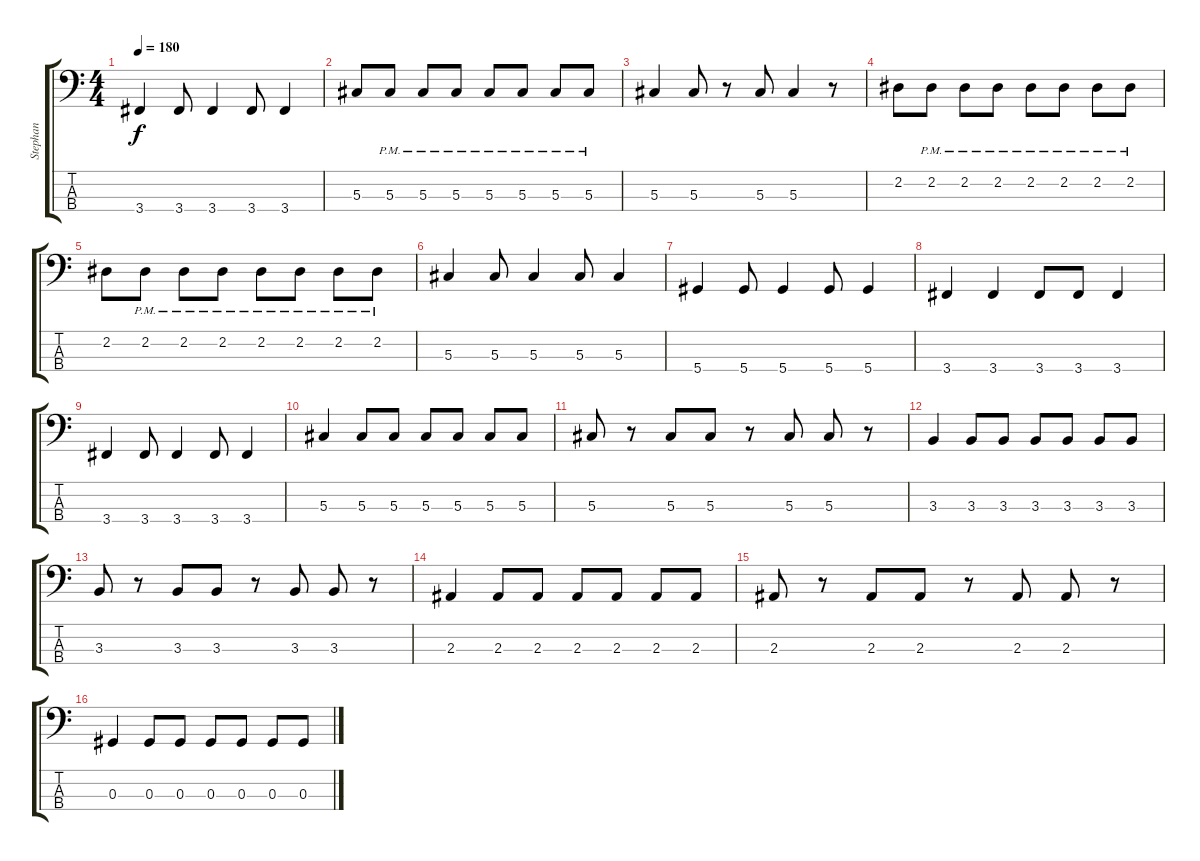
\track ("Stephan" "Stephan") {instrument electricbassfinger}
\staff {score tabs}
\tuning (Gb2 Db2 Ab1 Eb1) {hide}
\ts (4 4)
\tempo 180
\clef f4
\ks c
3.4.4{dy f} 3.4.8 3.4.4 3.4.8 3.4.4 |
5.3.8{volume 11} 5.3{pm}.8 5.3{pm}.8 5.3{pm}.8 5.3{pm}.8 5.3{pm}.8 5.3{pm}.8 5.3{pm}.8 |
5.3.4 5.3.8 r.8 5.3.8 5.3.4 r.8 |
2.2.8 2.2{pm}.8 2.2{pm}.8 2.2{pm}.8 2.2{pm}.8 2.2{pm}.8 2.2{pm}.8 2.2{pm}.8 |
2.2.8 2.2{pm}.8 2.2{pm}.8 2.2{pm}.8 2.2{pm}.8 2.2{pm}.8 2.2{pm}.8 2.2{pm}.8 |
5.3.4 5.3.8 5.3.4 5.3.8 5.3.4 |
5.4.4 5.4.8 5.4.4 5.4.8 5.4.4 |
3.4.4 3.4.4 3.4.8 3.4.8 3.4.4 |
3.4.4 3.4.8 3.4.4 3.4.8 3.4.4 |
5.3.4 5.3.8 5.3.8 5.3.8 5.3.8 5.3.8 5.3.8 |
5.3.8 r.8 5.3.8 5.3.8 r.8 5.3.8 5.3.8 r.8 |
3.3.4 3.3.8 3.3.8 3.3.8 3.3.8 3.3.8 3.3.8 |
3.3.8 r.8 3.3.8 3.3.8 r.8 3.3.8 3.3.8 r.8 |
2.3.4 2.3.8 2.3.8 2.3.8 2.3.8 2.3.8 2.3.8 |
2.3.8 r.8 2.3.8 2.3.8 r.8 2.3.8 2.3.8 r.8 |
0.3.4 0.3.8 0.3.8 0.3.8 0.3.8 0.3.8 0.3.8
